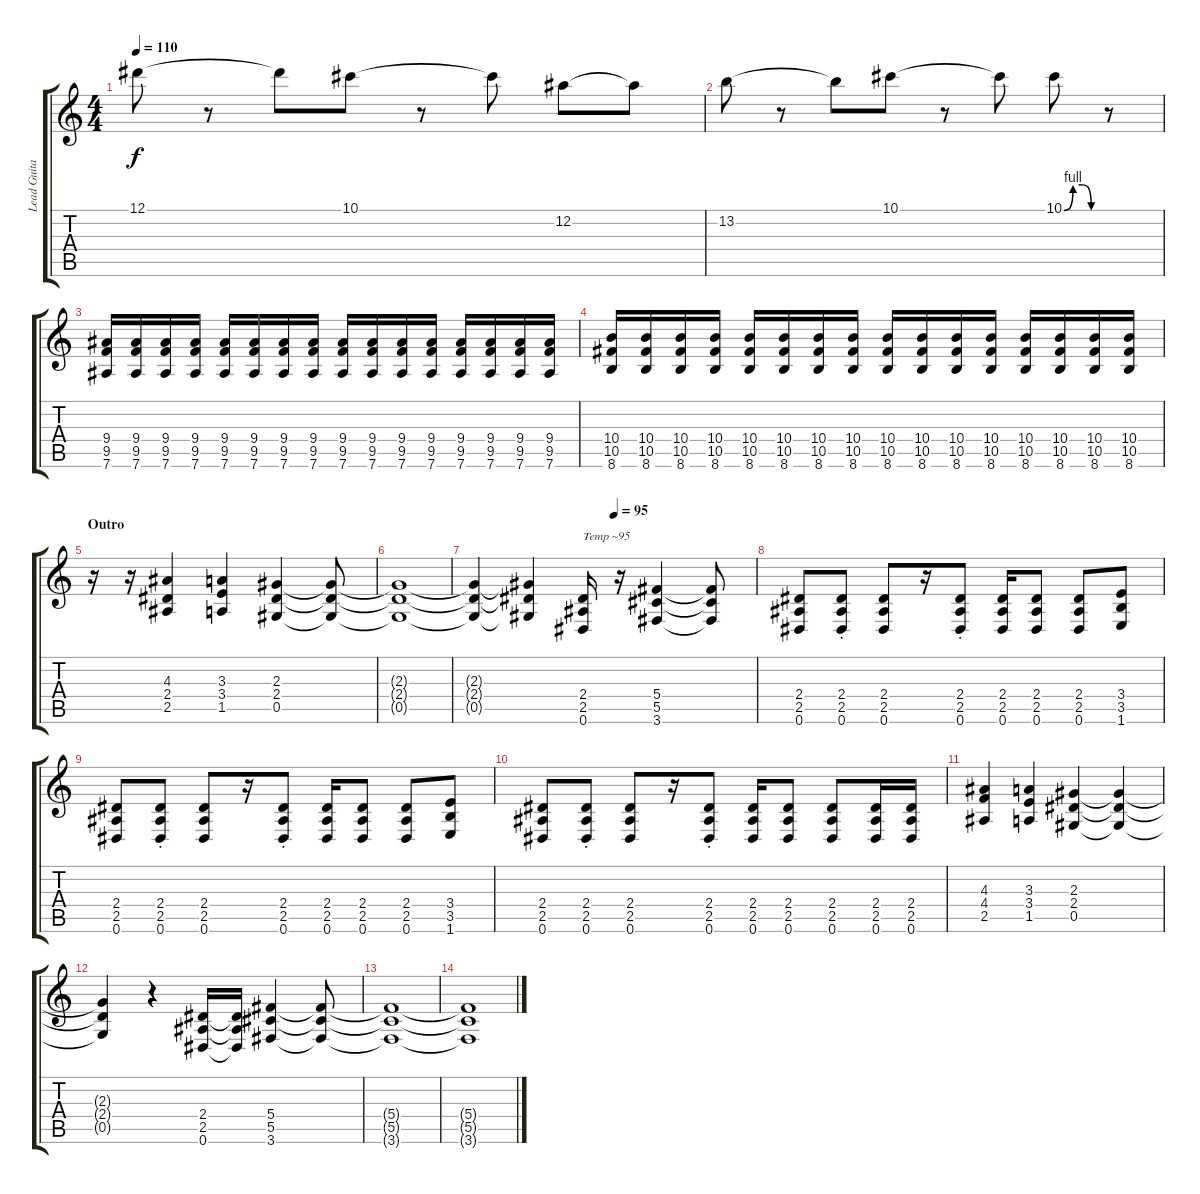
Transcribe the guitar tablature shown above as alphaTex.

\track ("Lead Guitar (Peter)" "Lead Guita") {instrument overdrivenguitar}
\staff {score tabs}
\tuning (Eb4 Bb3 Gb3 Db3 Ab2 Eb2) {hide}
\ts (4 4)
\tempo 110
\clef g2
\ks c
12.1.8{dy f} r.8 12.1{t}.8 10.1.8 r.8 10.1{t}.8 12.2.8 12.2{t}.8 |
13.2.8 r.8 13.2{t}.8 10.1.8 r.8 10.1{t}.8 10.1{be (custom 0 0 15 4 30 4 45 0 60 0)}.8 r.8 |
(9.4 9.5 7.6).16 (9.4 9.5 7.6).16 (9.4 9.5 7.6).16 (9.4 9.5 7.6).16 (9.4 9.5 7.6).16 (9.4 9.5 7.6).16 (9.4 9.5 7.6).16 (9.4 9.5 7.6).16 (9.4 9.5 7.6).16 (9.4 9.5 7.6).16 (9.4 9.5 7.6).16 (9.4 9.5 7.6).16 (9.4 9.5 7.6).16 (9.4 9.5 7.6).16 (9.4 9.5 7.6).16 (9.4 9.5 7.6).16 |
(10.4 10.5 8.6).16 (10.4 10.5 8.6).16 (10.4 10.5 8.6).16 (10.4 10.5 8.6).16 (10.4 10.5 8.6).16 (10.4 10.5 8.6).16 (10.4 10.5 8.6).16 (10.4 10.5 8.6).16 (10.4 10.5 8.6).16 (10.4 10.5 8.6).16 (10.4 10.5 8.6).16 (10.4 10.5 8.6).16 (10.4 10.5 8.6).16 (10.4 10.5 8.6).16 (10.4 10.5 8.6).16 (10.4 10.5 8.6).16 |
\section ("" "Outro")
r.16 r.16 (4.3 2.4 2.5).4 (3.3 3.4 1.5).4 (2.3 2.4 0.5).4 (2.3{t} 2.4{t} 0.5{t}).8 |
(2.3{t} 2.4{t} 0.5{t}).1 |
\tempo (95 0.5)
(2.3{t} 2.4{t} 0.5{t}).4 (2.3{t} 2.4{t} 0.5{t}).4 (2.4 2.5 0.6).16{txt "Temp ~95"} r.16 (5.4 5.5 3.6).4 (5.4{t} 5.5{t} 3.6{t}).8 |
(2.4 2.5 0.6).8 (2.4{st} 2.5{st} 0.6{st}).8 (2.4 2.5 0.6).8 r.16 (2.4{st} 2.5{st} 0.6{st}).8 (2.4 2.5 0.6).16 (2.4 2.5 0.6).8 (2.4 2.5 0.6).8 (3.4 3.5 1.6).8 |
(2.4 2.5 0.6).8 (2.4{st} 2.5{st} 0.6{st}).8 (2.4 2.5 0.6).8 r.16 (2.4{st} 2.5{st} 0.6{st}).8 (2.4 2.5 0.6).16 (2.4 2.5 0.6).8 (2.4 2.5 0.6).8 (3.4 3.5 1.6).8 |
(2.4 2.5 0.6).8 (2.4{st} 2.5{st} 0.6{st}).8 (2.4 2.5 0.6).8 r.16 (2.4{st} 2.5{st} 0.6{st}).8 (2.4 2.5 0.6).16 (2.4 2.5 0.6).8 (2.4 2.5 0.6).8 (2.4 2.5 0.6).16 (2.4 2.5 0.6).16 |
(4.3 4.4 2.5).4 (3.3 3.4 1.5).4 (2.3 2.4 0.5).4 (2.3{t} 2.4{t} 0.5{t}).4 |
(2.3{t} 2.4{t} 0.5{t}).4 r.4 (2.4 2.5 0.6).16 (2.4{t} 2.5{t} 0.6{t}).16 (5.4 5.5 3.6).4 (5.4{t} 5.5{t} 3.6{t}).8 |
(5.4{t} 5.5{t} 3.6{t}).1 |
(5.4{t} 5.5{t} 3.6{t}).1
